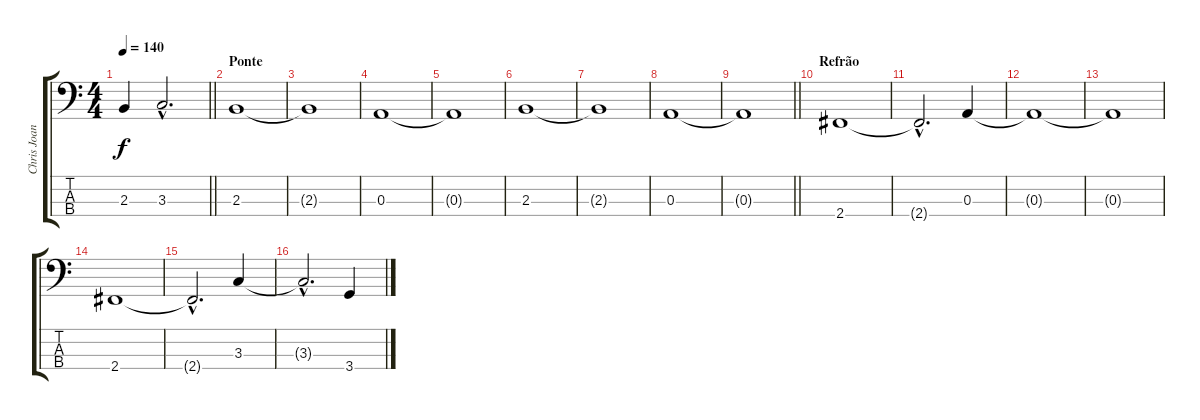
\track ("Chris Joannou" "Chris Joan") {instrument electricbasspick}
\staff {score tabs}
\tuning (G2 D2 A1 E1) {hide}
\ts (4 4)
\tempo 140
\clef f4
\barLineRight lightlight
\ks c
2.3.4{dy f} 3.3{hac}.2{d} |
\section ("" "Ponte")
2.3.1 |
2.3{t}.1 |
0.3.1 |
0.3{t}.1 |
2.3.1 |
2.3{t}.1 |
0.3.1 |
\barLineRight lightlight
0.3{t}.1 |
\section ("" "Refrão")
2.4.1 |
2.4{hac t}.2{d} 0.3.4 |
0.3{t}.1 |
0.3{t}.1 |
2.4.1 |
2.4{hac t}.2{d} 3.3.4 |
3.3{hac t}.2{d} 3.4.4
